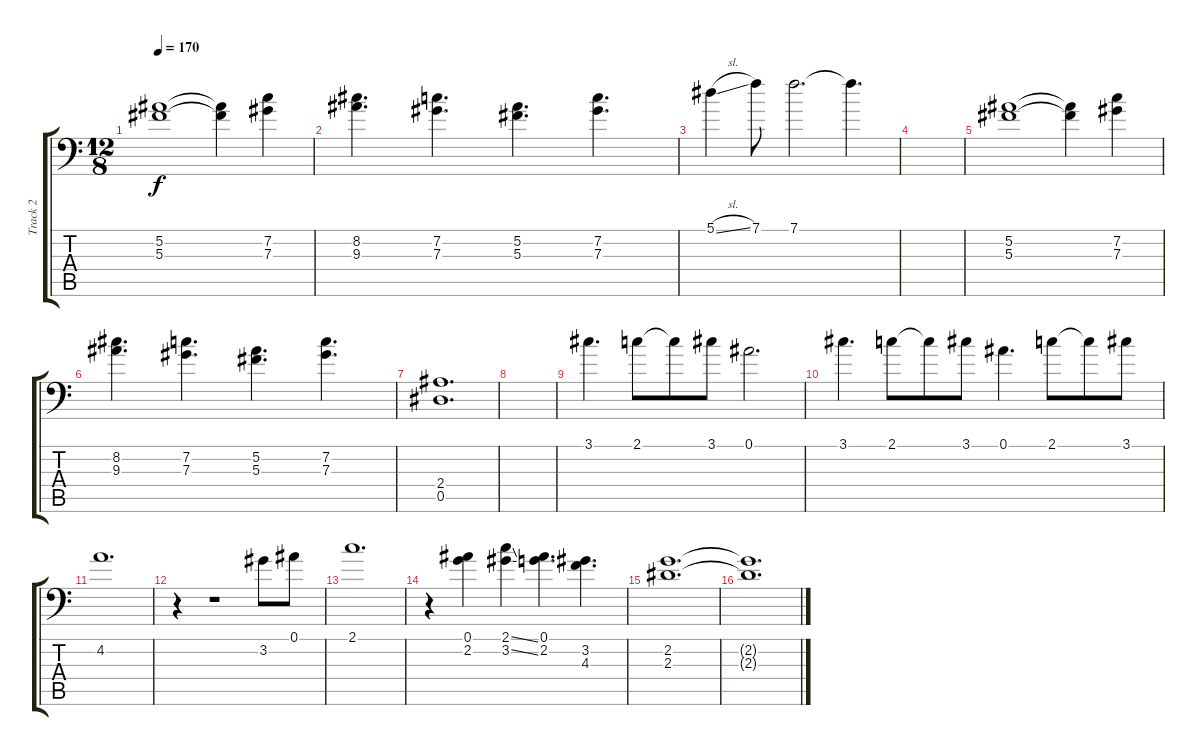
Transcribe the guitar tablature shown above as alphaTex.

\track ("Track 2" "Track 2") {instrument acousticguitarsteel}
\staff {score tabs}
\tuning (Bb3 F3 Db3 Ab2 Eb2 Bb1) {hide}
\ts (12 8)
\tempo 170
\clef f4
\ks c
(5.2 5.3).1{dy f} (5.2{t} 5.3{t}).4 (7.2 7.3).4 |
(8.2 9.3).4{d} (7.2 7.3).4{d} (5.2 5.3).4{d} (7.2 7.3).4{d} |
5.1{sl}.4 7.1.8 7.1.2{d} 7.1{t}.4{d} |
|
(5.2 5.3).1 (5.2{t} 5.3{t}).4 (7.2 7.3).4 |
(8.2 9.3).4{d} (7.2 7.3).4{d} (5.2 5.3).4{d} (7.2 7.3).4{d} |
(2.4 0.5).1{d} |
|
3.1.4{d} 2.1.8 2.1{t}.8 3.1.8 0.1.2{d} |
3.1.4{d} 2.1.8 2.1{t}.8 3.1.8 0.1.4{d} 2.1.8 2.1{t}.8 3.1.8 |
4.2.1{d} |
r.4 r.1 3.2.8 0.1.8 |
2.1.1{d} |
r.4 (0.1 2.2).4 (2.1{ss} 3.2{ss}).4 (0.1 2.2).4{d} (3.2 4.3).4{d} |
(2.2 2.3).1{d} |
(2.2{t} 2.3{t}).1{d}
